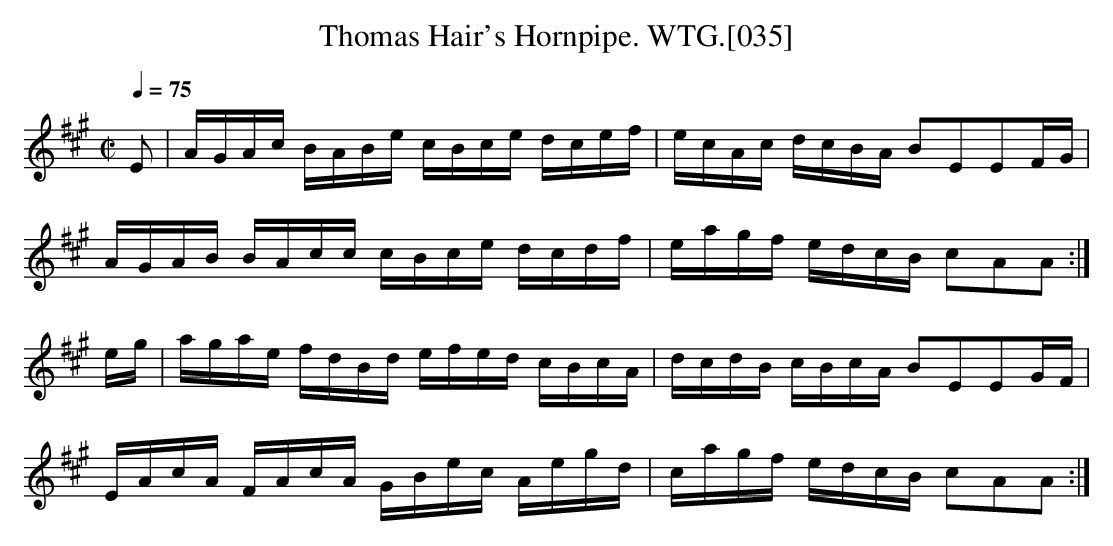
X:1
T:Thomas Hair's Hornpipe. WTG.[035]
M:C|
L:1/16
Q:1/4=75
K:A
E2 | AGAc BABe cBce dcef | ecAc dcBA B2E2E2FG |
AGAB BAcc cBce dcdf | eagf edcB c2A2A2:|
eg | agae fdBd efed cBcA | dcdB cBcA B2E2E2GF |
EAcA FAcA GBec Aegd | cagf edcB c2A2A2:|
